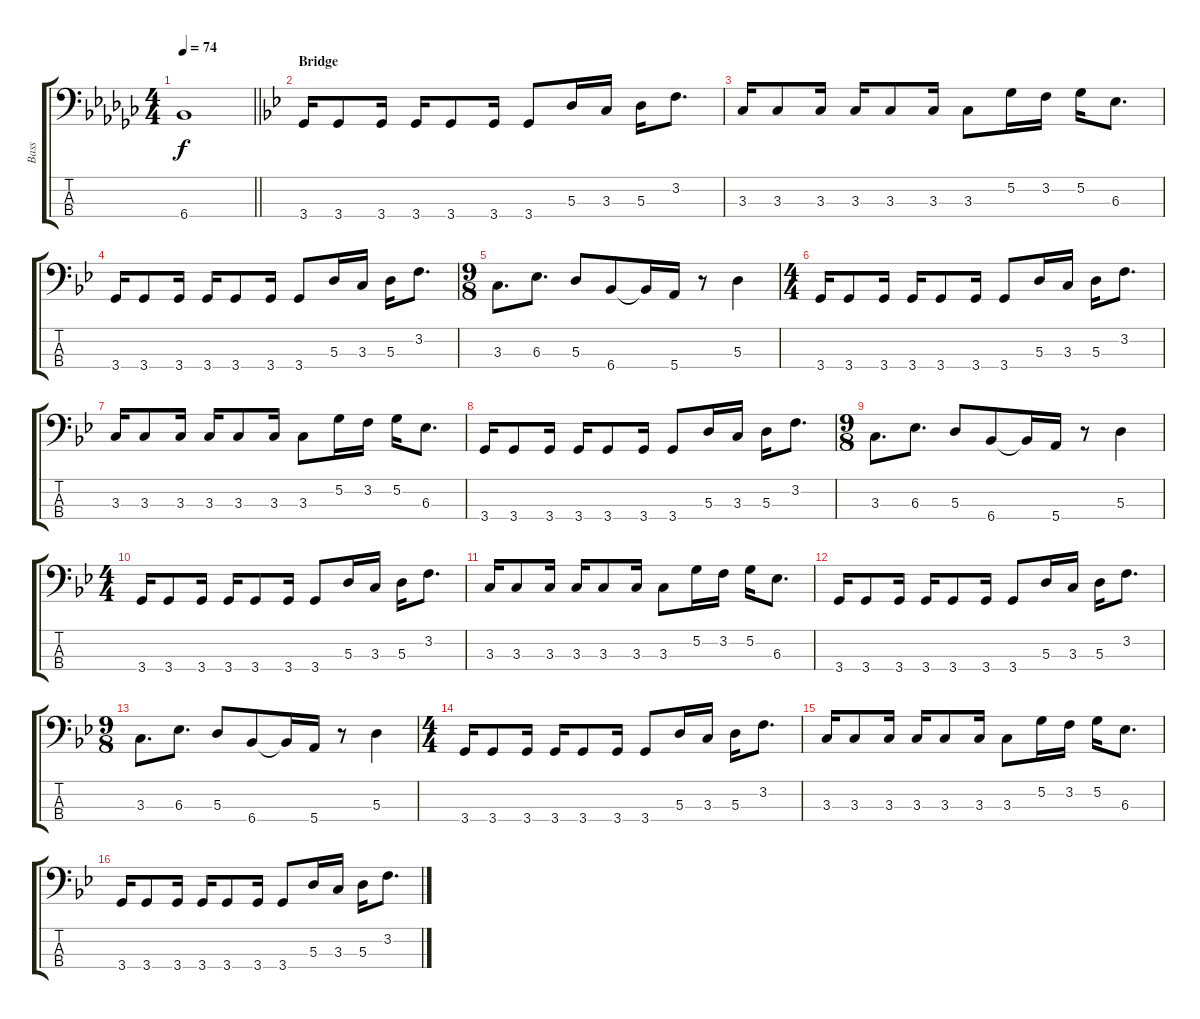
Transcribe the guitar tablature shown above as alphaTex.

\track ("Bass" "Bass") {instrument electricbassfinger}
\staff {score tabs}
\tuning (G2 D2 A1 E1) {hide}
\ts (4 4)
\tempo 74
\clef f4
\barLineRight lightlight
\ks ebminor
6.4.1{dy f} |
\section ("" "Bridge")
\ks gminor
3.4.16 3.4.8 3.4.16 3.4.16 3.4.8 3.4.16 3.4.8 5.3.16 3.3.16 5.3.16 3.2.8{d} |
3.3.16 3.3.8 3.3.16 3.3.16 3.3.8 3.3.16 3.3.8 5.2.16 3.2.16 5.2.16 6.3.8{d} |
3.4.16 3.4.8 3.4.16 3.4.16 3.4.8 3.4.16 3.4.8 5.3.16 3.3.16 5.3.16 3.2.8{d} |
\ts (9 8)
3.3.8{d} 6.3.8{d} 5.3.8 6.4.8 6.4{t}.16 5.4.16 r.8 5.3.4 |
\ts (4 4)
3.4.16 3.4.8 3.4.16 3.4.16 3.4.8 3.4.16 3.4.8 5.3.16 3.3.16 5.3.16 3.2.8{d} |
3.3.16 3.3.8 3.3.16 3.3.16 3.3.8 3.3.16 3.3.8 5.2.16 3.2.16 5.2.16 6.3.8{d} |
3.4.16 3.4.8 3.4.16 3.4.16 3.4.8 3.4.16 3.4.8 5.3.16 3.3.16 5.3.16 3.2.8{d} |
\ts (9 8)
3.3.8{d} 6.3.8{d} 5.3.8 6.4.8 6.4{t}.16 5.4.16 r.8 5.3.4 |
\ts (4 4)
3.4.16 3.4.8 3.4.16 3.4.16 3.4.8 3.4.16 3.4.8 5.3.16 3.3.16 5.3.16 3.2.8{d} |
3.3.16 3.3.8 3.3.16 3.3.16 3.3.8 3.3.16 3.3.8 5.2.16 3.2.16 5.2.16 6.3.8{d} |
3.4.16 3.4.8 3.4.16 3.4.16 3.4.8 3.4.16 3.4.8 5.3.16 3.3.16 5.3.16 3.2.8{d} |
\ts (9 8)
3.3.8{d} 6.3.8{d} 5.3.8 6.4.8 6.4{t}.16 5.4.16 r.8 5.3.4 |
\ts (4 4)
3.4.16 3.4.8 3.4.16 3.4.16 3.4.8 3.4.16 3.4.8 5.3.16 3.3.16 5.3.16 3.2.8{d} |
3.3.16 3.3.8 3.3.16 3.3.16 3.3.8 3.3.16 3.3.8 5.2.16 3.2.16 5.2.16 6.3.8{d} |
3.4.16 3.4.8 3.4.16 3.4.16 3.4.8 3.4.16 3.4.8 5.3.16 3.3.16 5.3.16 3.2.8{d}
